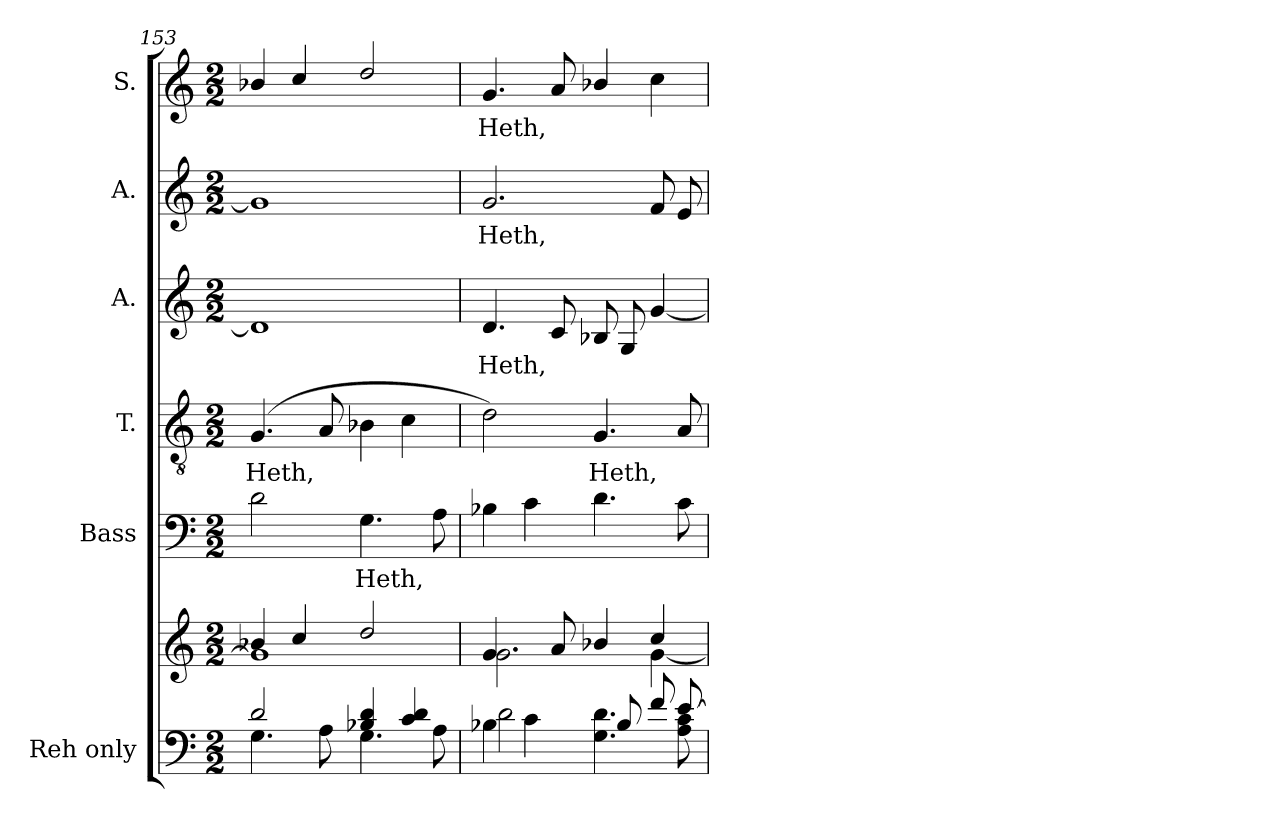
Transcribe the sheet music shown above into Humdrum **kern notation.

**kern	**kern	**kern	**text	**kern	**text	**kern	**text	**kern	**text	**kern	**text
*part6	*part6	*part5	*part5	*part4	*part4	*part3	*part3	*part2	*part2	*part1	*part1
*staff7	*staff6	*staff5	*staff5	*staff4	*staff4	*staff3	*staff3	*staff2	*staff2	*staff1	*staff1
*I"Reh only	*	*I"Bass	*	*I"T.	*	*I"A.	*	*I"A.	*	*I"S.	*
*	*	*I'B.	*	*	*	*	*	*	*	*	*
*clefF4	*clefG2	*clefF4	*	*clefGv2	*	*clefG2	*	*clefG2	*	*clefG2	*
*	*	*	*	*	*	*ITrd7c12	*	*ITrd7c12	*	*	*
*k[]	*k[]	*k[]	*	*k[]	*	*k[]	*	*k[]	*	*k[]	*
*C:	*C:	*C:	*	*C:	*	*C:	*	*C:	*	*C:	*
*M2/2	*M2/2	*M2/2	*	*M2/2	*	*M2/2	*	*M2/2	*	*M2/2	*
=153	=153	=153	=153	=153	=153	=153	=153	=153	=153	=153	=153
*^	*^	*	*	*	*	*	*	*	*	*	*
!	!	!	!	!	!	!	!LO:LY:b	!	!	!	!	!	!
2d/	4.G\	4b-X/	1g]	2d\	.	(4.G/	Heth,	1D]	.	1G]	.	4b-X/	.
.	.	4cc/	.	.	.	.	.	.	.	.	.	4cc/	.
.	8A\	.	.	.	.	8A/	.	.	.	.	.	.	.
!	!	!	!	!	!LO:LY:b	!	!	!	!	!	!	!	!
4.G\	4B-X/ 4d/	2dd/	.	4.G\	Heth,	4B-X\	.	.	.	.	.	2dd/	.
.	4c/ 4d/	.	.	.	.	4c\	.	.	.	.	.	.	.
8A\	.	.	.	8A\	.	.	.	.	.	.	.	.	.
=154	=154	=154	=154	=154	=154	=154	=154	=154	=154	=154	=154	=154	=154
*	*^	*	*	*	*	*	*	*	*	*	*	*	*
!	!	!	!	!	!	!	!	!	!	!LO:LY:b	!	!LO:LY:b	!	!LO:LY:b
4B-X\	2ryy	2d\	4.g/	2.g\	4B-X\	.	2d\)	.	4.D/	Heth,	2.G/	Heth,	4.g/	Heth,
4c\	.	.	.	.	4c\	.	.	.	.	.	.	.	.	.
.	.	.	8a/	.	.	.	.	.	8C/	.	.	.	8a/	.
!	!	!	!	!	!	!	!	!LO:LY:b	!	!	!	!	!	!
4ryy	4.G\ 4.d\	8B-/	4b-X/	.	4.d\	.	4.G/	Heth,	8BB-X/	.	.	.	4b-X/	.
.	.	8ryy	.	.	.	.	.	.	8GG/	.	.	.	.	.
8f/	.	4ryy	4cc/	[<4g\	.	.	.	.	[<4G/	.	8F/	.	4cc\	.
[>8e/	8A\ 8c\	.	.	.	8c\	.	8A/	.	.	.	8E/	.	.	.
*v	*v	*v	*	*	*	*	*	*	*	*	*	*	*	*
*	*v	*v	*	*	*	*	*	*	*	*	*	*
=	=	=	=	=	=	=	=	=	=	=	=
*-	*-	*-	*-	*-	*-	*-	*-	*-	*-	*-	*-
